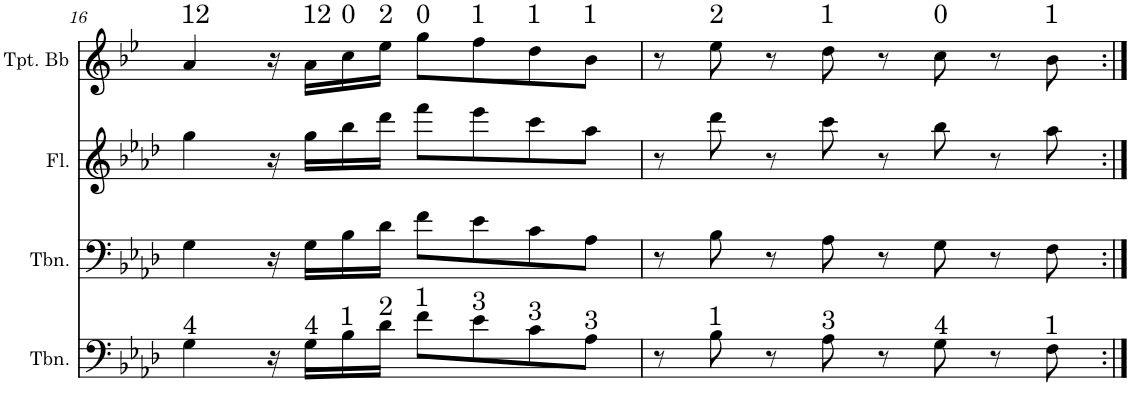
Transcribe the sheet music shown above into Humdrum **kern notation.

**kern	**kern	**kern	**kern
*part4	*part3	*part2	*part1
*staff4	*staff3	*staff2	*staff1
*I"Trombone	*I"Trombone	*I"Flute	*I"Trompete Bb
*I'Tbn.	*I'Tbn.	*I'Fl.	*I'Tpt. Bb
!!LO:PB:g=z
*clefF4	*clefF4	*clefG2	*clefG2
*	*	*	*Trd1c2
*k[b-e-a-d-]	*k[b-e-a-d-]	*k[b-e-a-d-]	*k[b-e-]
*M4/4	*M4/4	*M4/4	*M4/4
=16	=16	=16	=16
!	!	!	!LO:TX:a:t=12
!LO:TX:a:t=4	!	!	!
4G\	4G\	4gg\	4a/
16r	16r	16r	16r
!	!	!	!LO:TX:a:t=12
!LO:TX:a:t=4	!	!	!
16G\LL	16G\LL	16gg\LL	16a\LL
!	!	!	!LO:TX:a:t=0
!LO:TX:a:t=1	!	!	!
16B-\	16B-\	16bb-\	16cc\
!	!	!	!LO:TX:a:t=2
!LO:TX:a:t=2	!	!	!
16d-\JJ	16d-\JJ	16ddd-\JJ	16ee-\JJ
!	!	!	!LO:TX:a:t=0
!LO:TX:a:t=1	!	!	!
8f\L	8f\L	8fff\L	8gg\L
!	!	!	!LO:TX:a:t=1
!LO:TX:a:t=3	!	!	!
8e-\	8e-\	8eee-\	8ff\
!	!	!	!LO:TX:a:t=1
!LO:TX:a:t=3	!	!	!
8c\	8c\	8ccc\	8dd\
!	!	!	!LO:TX:a:t=1
!LO:TX:a:t=3	!	!	!
8A-\J	8A-\J	8aa-\J	8b-\J
=17	=17	=17	=17
8r	8r	8r	8r
!	!	!	!LO:TX:a:t=2
!LO:TX:a:t=1	!	!	!
8B-\	8B-\	8ddd-\	8ee-\
8r	8r	8r	8r
!	!	!	!LO:TX:a:t=1
!LO:TX:a:t=3	!	!	!
8A-\	8A-\	8ccc\	8dd\
8r	8r	8r	8r
!	!	!	!LO:TX:a:t=0
!LO:TX:a:t=4	!	!	!
8G\	8G\	8bb-\	8cc\
8r	8r	8r	8r
!	!	!	!LO:TX:a:t=1
!LO:TX:a:t=1	!	!	!
8F\	8F\	8aa-\	8b-\
=:|!	=:|!	=:|!	=:|!
*-	*-	*-	*-
